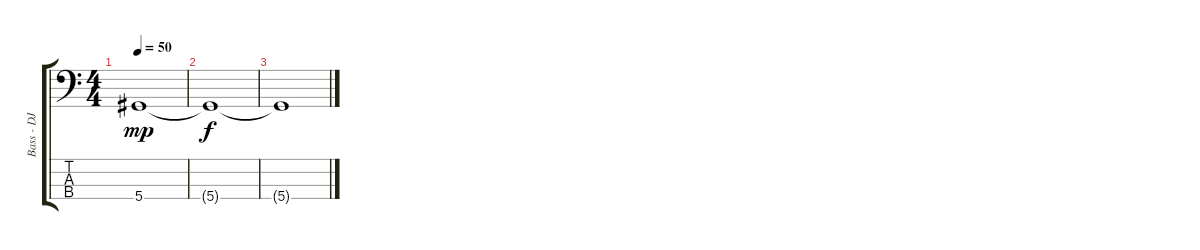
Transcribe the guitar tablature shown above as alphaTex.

\track ("Bass - DJ" "Bass - DJ") {instrument electricbassfinger}
\staff {score tabs}
\tuning (Gb2 Db2 Ab1 Eb1) {hide}
\ts (4 4)
\tempo 50
\clef f4
\ks c
5.4.1{dy mp volume 16} |
5.4{t}.1{dy f} |
5.4{t}.1
